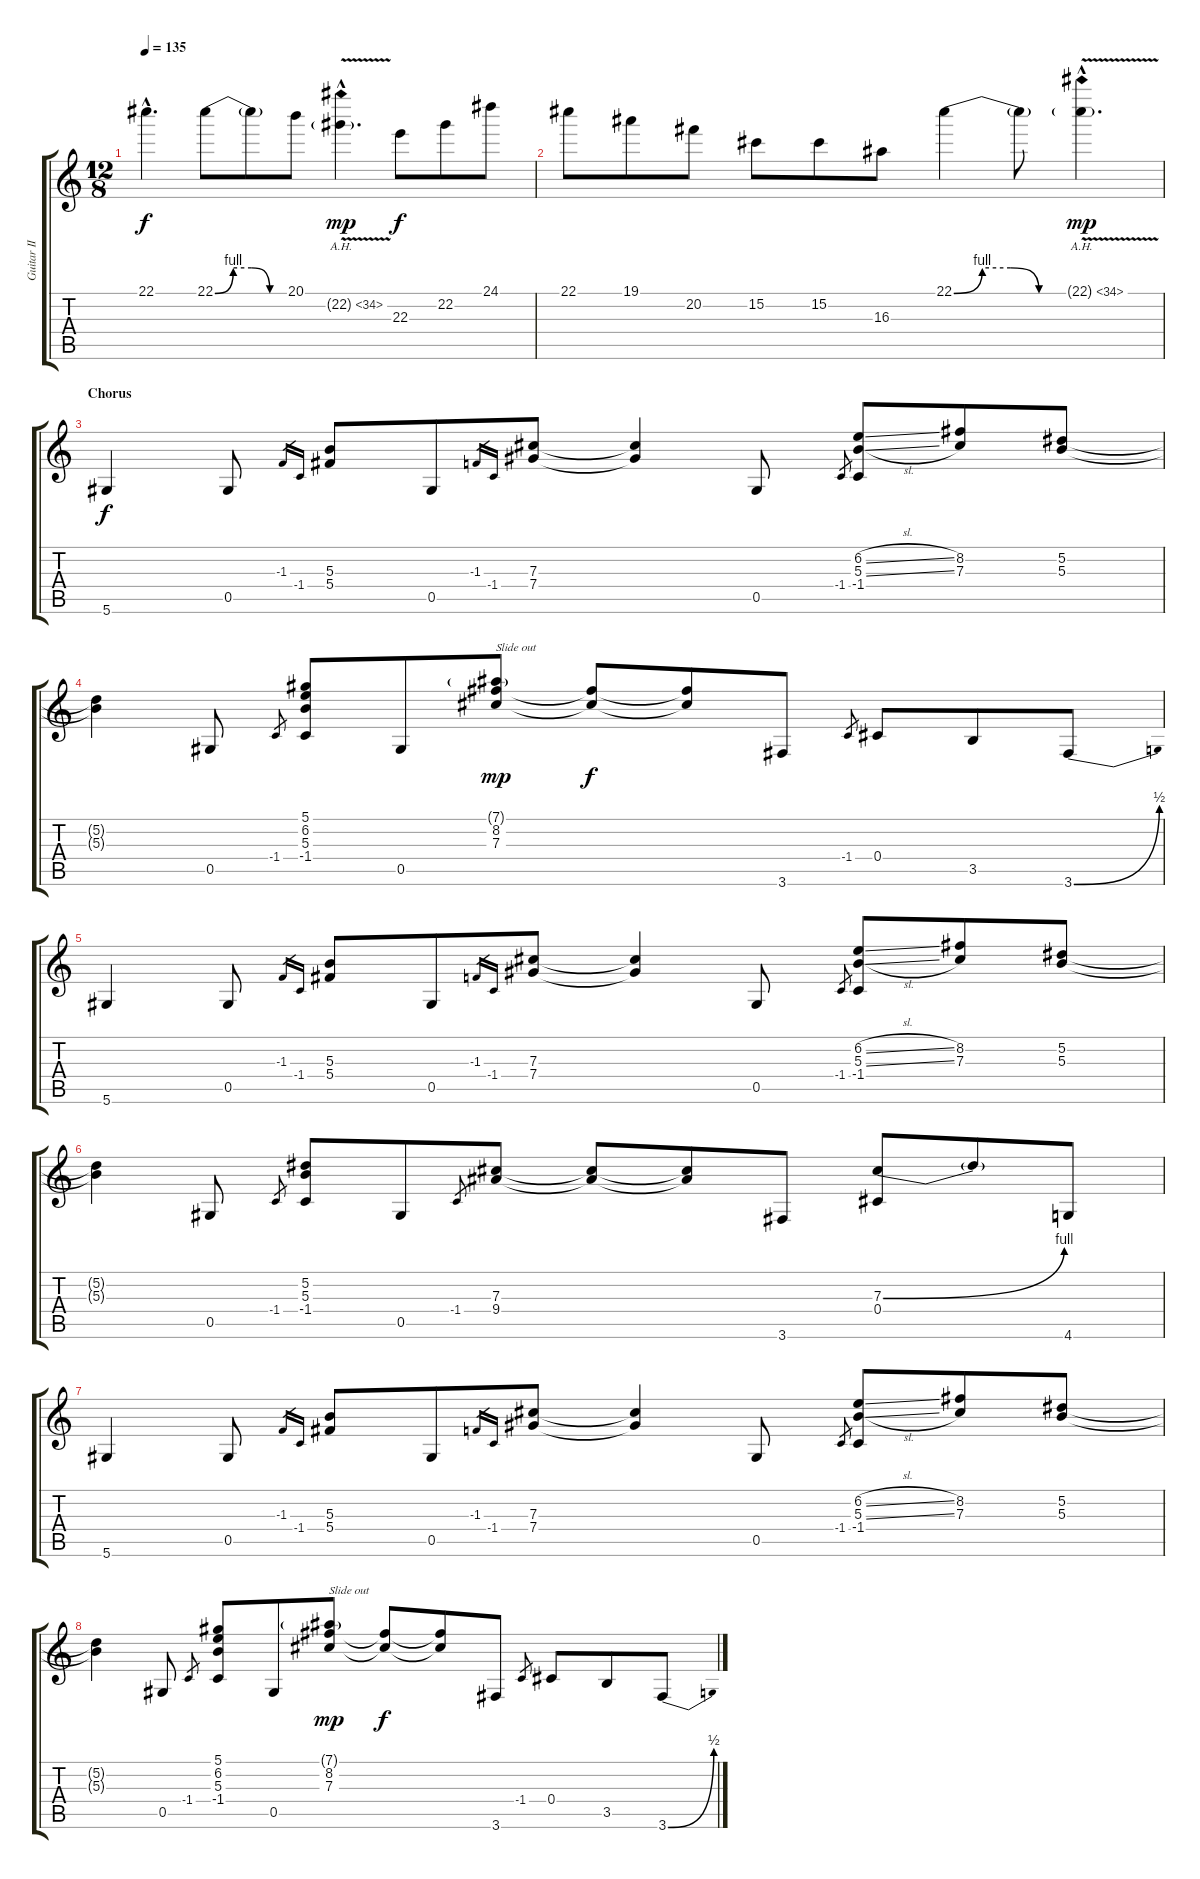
\track ("Guitar II - Chris Risola" "Guitar II ") {instrument overdrivenguitar}
\staff {score tabs}
\tuning (Eb4 Bb3 Gb3 Db3 Ab2 Eb2) {hide}
\ts (12 8)
\tempo 135
\clef g2
\ks c
22.1{hac}.4{d dy f} 22.1{be (custom 0 0 15 4 30 4 45 0 60 0)}.8 22.1{t}.8 20.1.8 22.2{ah 12 v g hac}.4{d dy mp} 22.3.8{dy f} 22.2.8 24.1.8 |
22.1.8 19.1.8 20.2.8 15.2.8 15.2.8 16.3.8 22.1{be (custom 0 0 15 4 30 4 45 0 60 0)}.4 22.1{t}.8 22.1{ah 12 v g hac}.4{d dy mp} |
\section ("" "Chorus")
5.6.4{dy f} 0.5.8 -1.3.16{gr} -1.4.16{gr} (5.3 5.4).8 0.5.8 -1.3.16{gr} -1.4.16{gr} (7.3 7.4).8 (7.3{t} 7.4{t}).4 0.5.8 -1.4.8{gr} (6.2{sl} 5.3{sl} -1.4).8 (8.2 7.3).8 (5.2 5.3).8 |
(5.2{t} 5.3{t}).4 0.5.8 -1.4.8{gr} (5.1 6.2 5.3 -1.4).8 0.5.8 (7.1{g} 8.2 7.3).8{txt "Slide out" dy mp} (8.2{t} 7.3{t}).8{dy f} (8.2{t} 7.3{t}).8 3.6.8 -1.4.8{gr} 0.4.8 3.5.8 3.6{be (bend 0 0 60 2)}.8 |
5.6.4 0.5.8 -1.3.16{gr} -1.4.16{gr} (5.3 5.4).8 0.5.8 -1.3.16{gr} -1.4.16{gr} (7.3 7.4).8 (7.3{t} 7.4{t}).4 0.5.8 -1.4.8{gr} (6.2{sl} 5.3{sl} -1.4).8 (8.2 7.3).8 (5.2 5.3).8 |
(5.2{t} 5.3{t}).4 0.5.8 -1.4.8{gr} (5.2 5.3 -1.4).8 0.5.8 -1.4.8{gr} (7.3 9.4).8 (7.3{t} 9.4{t}).8 (7.3{t} 9.4{t}).8 3.6.8 (7.3{be (bend 0 0 60 4)} 0.4).8 7.3{t}.8 4.6.8 |
5.6.4 0.5.8 -1.3.16{gr} -1.4.16{gr} (5.3 5.4).8 0.5.8 -1.3.16{gr} -1.4.16{gr} (7.3 7.4).8 (7.3{t} 7.4{t}).4 0.5.8 -1.4.8{gr} (6.2{sl} 5.3{sl} -1.4).8 (8.2 7.3).8 (5.2 5.3).8 |
(5.2{t} 5.3{t}).4 0.5.8 -1.4.8{gr} (5.1 6.2 5.3 -1.4).8 0.5.8 (7.1{g} 8.2 7.3).8{txt "Slide out" dy mp} (8.2{t} 7.3{t}).8{dy f} (8.2{t} 7.3{t}).8 3.6.8 -1.4.8{gr} 0.4.8 3.5.8 3.6{be (bend 0 0 60 2)}.8
